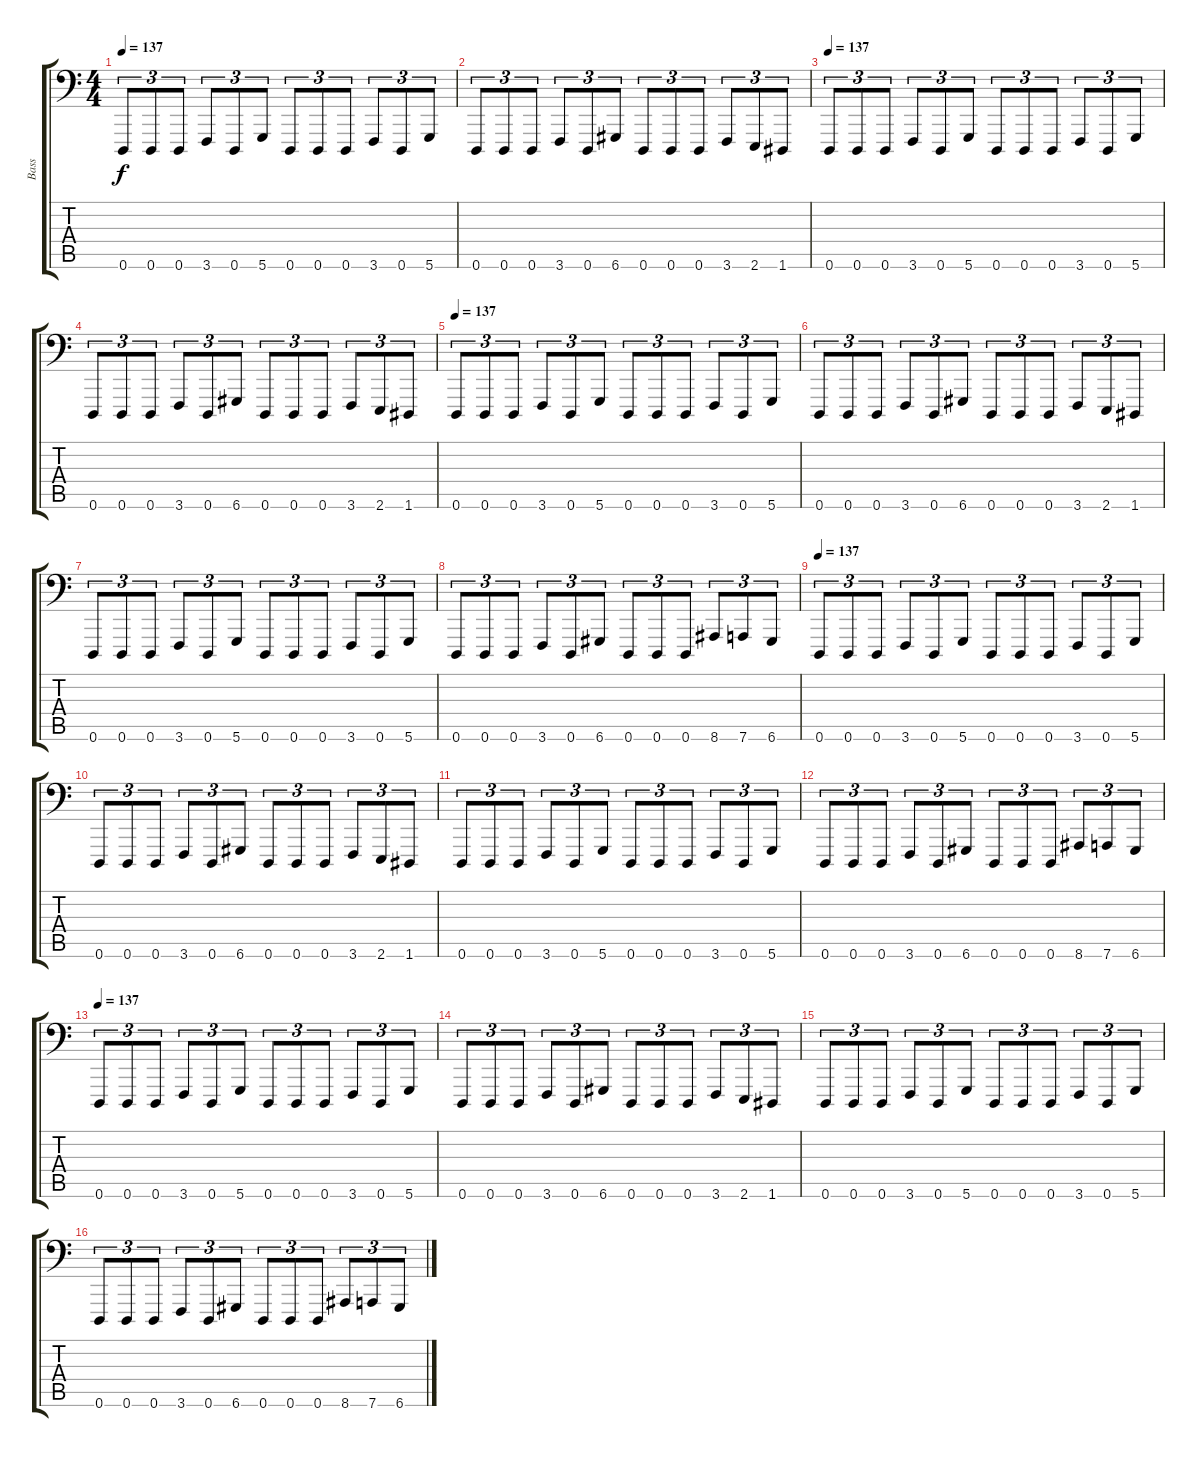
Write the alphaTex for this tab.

\track ("Bass" "Bass") {instrument electricgrandpiano}
\staff {score tabs}
\tuning (E3 B2 G2 D2 A1 D1) {hide}
\ts (4 4)
\tempo 137
\clef f4
\ks c
0.6.8{tu (3 2) dy f volume 16 balance 10 instrument electricbasspick} 0.6.8{tu (3 2) instrument electricbasspick} 0.6.8{tu (3 2)} 3.6.8{tu (3 2)} 0.6.8{tu (3 2)} 5.6.8{tu (3 2)} 0.6.8{tu (3 2)} 0.6.8{tu (3 2)} 0.6.8{tu (3 2)} 3.6.8{tu (3 2)} 0.6.8{tu (3 2)} 5.6.8{tu (3 2)} |
0.6.8{tu (3 2)} 0.6.8{tu (3 2)} 0.6.8{tu (3 2)} 3.6.8{tu (3 2)} 0.6.8{tu (3 2)} 6.6.8{tu (3 2)} 0.6.8{tu (3 2)} 0.6.8{tu (3 2)} 0.6.8{tu (3 2)} 3.6.8{tu (3 2)} 2.6.8{tu (3 2)} 1.6.8{tu (3 2)} |
\tempo 137
0.6.8{tu (3 2) volume 16 balance 10 instrument electricbasspick} 0.6.8{tu (3 2) instrument electricbasspick} 0.6.8{tu (3 2)} 3.6.8{tu (3 2)} 0.6.8{tu (3 2)} 5.6.8{tu (3 2)} 0.6.8{tu (3 2)} 0.6.8{tu (3 2)} 0.6.8{tu (3 2)} 3.6.8{tu (3 2)} 0.6.8{tu (3 2)} 5.6.8{tu (3 2)} |
0.6.8{tu (3 2)} 0.6.8{tu (3 2)} 0.6.8{tu (3 2)} 3.6.8{tu (3 2)} 0.6.8{tu (3 2)} 6.6.8{tu (3 2)} 0.6.8{tu (3 2)} 0.6.8{tu (3 2)} 0.6.8{tu (3 2)} 3.6.8{tu (3 2)} 2.6.8{tu (3 2)} 1.6.8{tu (3 2)} |
\tempo 137
0.6.8{tu (3 2) volume 16 balance 8 instrument electricbasspick} 0.6.8{tu (3 2) instrument electricbasspick} 0.6.8{tu (3 2)} 3.6.8{tu (3 2)} 0.6.8{tu (3 2)} 5.6.8{tu (3 2)} 0.6.8{tu (3 2)} 0.6.8{tu (3 2)} 0.6.8{tu (3 2)} 3.6.8{tu (3 2)} 0.6.8{tu (3 2)} 5.6.8{tu (3 2)} |
0.6.8{tu (3 2)} 0.6.8{tu (3 2)} 0.6.8{tu (3 2)} 3.6.8{tu (3 2)} 0.6.8{tu (3 2)} 6.6.8{tu (3 2)} 0.6.8{tu (3 2)} 0.6.8{tu (3 2)} 0.6.8{tu (3 2)} 3.6.8{tu (3 2)} 2.6.8{tu (3 2)} 1.6.8{tu (3 2)} |
0.6.8{tu (3 2) volume 16 instrument electricbasspick} 0.6.8{tu (3 2) instrument electricbasspick} 0.6.8{tu (3 2)} 3.6.8{tu (3 2)} 0.6.8{tu (3 2)} 5.6.8{tu (3 2)} 0.6.8{tu (3 2)} 0.6.8{tu (3 2)} 0.6.8{tu (3 2)} 3.6.8{tu (3 2)} 0.6.8{tu (3 2)} 5.6.8{tu (3 2)} |
0.6.8{tu (3 2)} 0.6.8{tu (3 2)} 0.6.8{tu (3 2)} 3.6.8{tu (3 2)} 0.6.8{tu (3 2)} 6.6.8{tu (3 2)} 0.6.8{tu (3 2)} 0.6.8{tu (3 2)} 0.6.8{tu (3 2)} 8.6.8{tu (3 2)} 7.6.8{tu (3 2)} 6.6.8{tu (3 2)} |
\tempo 137
0.6.8{tu (3 2) volume 16 balance 8 instrument electricbasspick} 0.6.8{tu (3 2) instrument electricbasspick} 0.6.8{tu (3 2)} 3.6.8{tu (3 2)} 0.6.8{tu (3 2)} 5.6.8{tu (3 2)} 0.6.8{tu (3 2)} 0.6.8{tu (3 2)} 0.6.8{tu (3 2)} 3.6.8{tu (3 2)} 0.6.8{tu (3 2)} 5.6.8{tu (3 2)} |
0.6.8{tu (3 2)} 0.6.8{tu (3 2)} 0.6.8{tu (3 2)} 3.6.8{tu (3 2)} 0.6.8{tu (3 2)} 6.6.8{tu (3 2)} 0.6.8{tu (3 2)} 0.6.8{tu (3 2)} 0.6.8{tu (3 2)} 3.6.8{tu (3 2)} 2.6.8{tu (3 2)} 1.6.8{tu (3 2)} |
0.6.8{tu (3 2) volume 16 instrument electricbasspick} 0.6.8{tu (3 2) instrument electricbasspick} 0.6.8{tu (3 2)} 3.6.8{tu (3 2)} 0.6.8{tu (3 2)} 5.6.8{tu (3 2)} 0.6.8{tu (3 2)} 0.6.8{tu (3 2)} 0.6.8{tu (3 2)} 3.6.8{tu (3 2)} 0.6.8{tu (3 2)} 5.6.8{tu (3 2)} |
0.6.8{tu (3 2)} 0.6.8{tu (3 2)} 0.6.8{tu (3 2)} 3.6.8{tu (3 2)} 0.6.8{tu (3 2)} 6.6.8{tu (3 2)} 0.6.8{tu (3 2)} 0.6.8{tu (3 2)} 0.6.8{tu (3 2)} 8.6.8{tu (3 2)} 7.6.8{tu (3 2)} 6.6.8{tu (3 2)} |
\tempo 137
0.6.8{tu (3 2) volume 16 balance 8 instrument electricbasspick} 0.6.8{tu (3 2) instrument electricbasspick} 0.6.8{tu (3 2)} 3.6.8{tu (3 2)} 0.6.8{tu (3 2)} 5.6.8{tu (3 2)} 0.6.8{tu (3 2)} 0.6.8{tu (3 2)} 0.6.8{tu (3 2)} 3.6.8{tu (3 2)} 0.6.8{tu (3 2)} 5.6.8{tu (3 2)} |
0.6.8{tu (3 2)} 0.6.8{tu (3 2)} 0.6.8{tu (3 2)} 3.6.8{tu (3 2)} 0.6.8{tu (3 2)} 6.6.8{tu (3 2)} 0.6.8{tu (3 2)} 0.6.8{tu (3 2)} 0.6.8{tu (3 2)} 3.6.8{tu (3 2)} 2.6.8{tu (3 2)} 1.6.8{tu (3 2)} |
0.6.8{tu (3 2) volume 16 instrument electricbasspick} 0.6.8{tu (3 2) instrument electricbasspick} 0.6.8{tu (3 2)} 3.6.8{tu (3 2)} 0.6.8{tu (3 2)} 5.6.8{tu (3 2)} 0.6.8{tu (3 2)} 0.6.8{tu (3 2)} 0.6.8{tu (3 2)} 3.6.8{tu (3 2)} 0.6.8{tu (3 2)} 5.6.8{tu (3 2)} |
0.6.8{tu (3 2)} 0.6.8{tu (3 2)} 0.6.8{tu (3 2)} 3.6.8{tu (3 2)} 0.6.8{tu (3 2)} 6.6.8{tu (3 2)} 0.6.8{tu (3 2)} 0.6.8{tu (3 2)} 0.6.8{tu (3 2)} 8.6.8{tu (3 2)} 7.6.8{tu (3 2)} 6.6.8{tu (3 2)}
